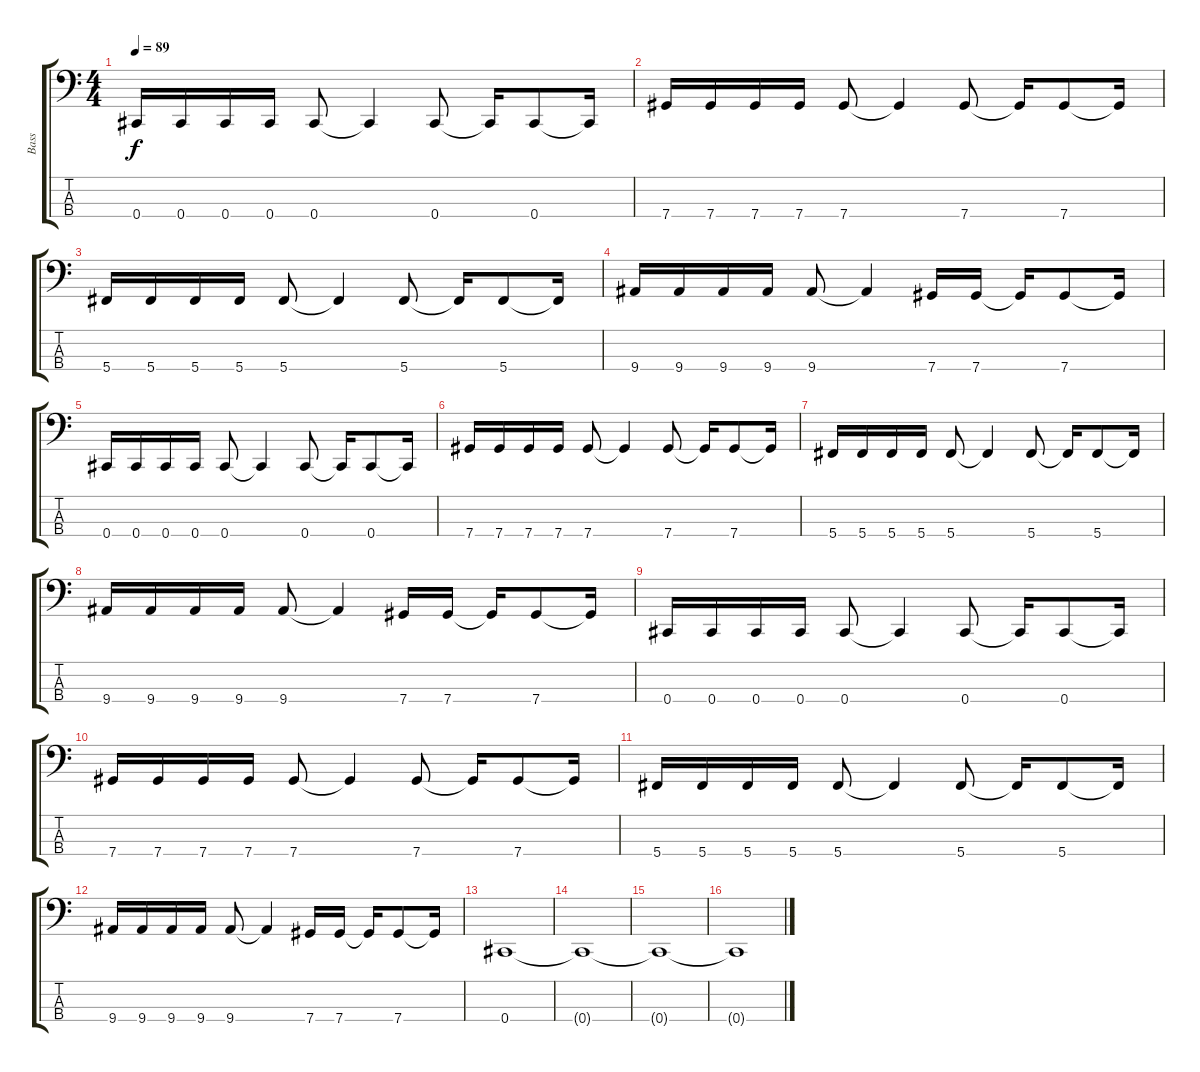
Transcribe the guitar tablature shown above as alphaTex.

\track ("Bass" "Bass") {instrument electricbassfinger}
\staff {score tabs}
\tuning (Gb2 Db2 Ab1 Db1) {hide}
\ts (4 4)
\tempo 89
\clef f4
\ks c
0.4.16{dy f} 0.4.16 0.4.16 0.4.16 0.4.8 0.4{t}.4 0.4.8 0.4{t}.16 0.4.8 0.4{t}.16 |
7.4.16 7.4.16 7.4.16 7.4.16 7.4.8 7.4{t}.4 7.4.8 7.4{t}.16 7.4.8 7.4{t}.16 |
5.4.16 5.4.16 5.4.16 5.4.16 5.4.8 5.4{t}.4 5.4.8 5.4{t}.16 5.4.8 5.4{t}.16 |
9.4.16 9.4.16 9.4.16 9.4.16 9.4.8 9.4{t}.4 7.4.16 7.4.16 7.4{t}.16 7.4.8 7.4{t}.16 |
0.4.16 0.4.16 0.4.16 0.4.16 0.4.8 0.4{t}.4 0.4.8 0.4{t}.16 0.4.8 0.4{t}.16 |
7.4.16 7.4.16 7.4.16 7.4.16 7.4.8 7.4{t}.4 7.4.8 7.4{t}.16 7.4.8 7.4{t}.16 |
5.4.16 5.4.16 5.4.16 5.4.16 5.4.8 5.4{t}.4 5.4.8 5.4{t}.16 5.4.8 5.4{t}.16 |
9.4.16 9.4.16 9.4.16 9.4.16 9.4.8 9.4{t}.4 7.4.16 7.4.16 7.4{t}.16 7.4.8 7.4{t}.16 |
0.4.16 0.4.16 0.4.16 0.4.16 0.4.8 0.4{t}.4 0.4.8 0.4{t}.16 0.4.8 0.4{t}.16 |
7.4.16 7.4.16 7.4.16 7.4.16 7.4.8 7.4{t}.4 7.4.8 7.4{t}.16 7.4.8 7.4{t}.16 |
5.4.16 5.4.16 5.4.16 5.4.16 5.4.8 5.4{t}.4 5.4.8 5.4{t}.16 5.4.8 5.4{t}.16 |
9.4.16 9.4.16 9.4.16 9.4.16 9.4.8 9.4{t}.4 7.4.16 7.4.16 7.4{t}.16 7.4.8 7.4{t}.16 |
0.4.1 |
0.4{t}.1 |
0.4{t}.1 |
0.4{t}.1
